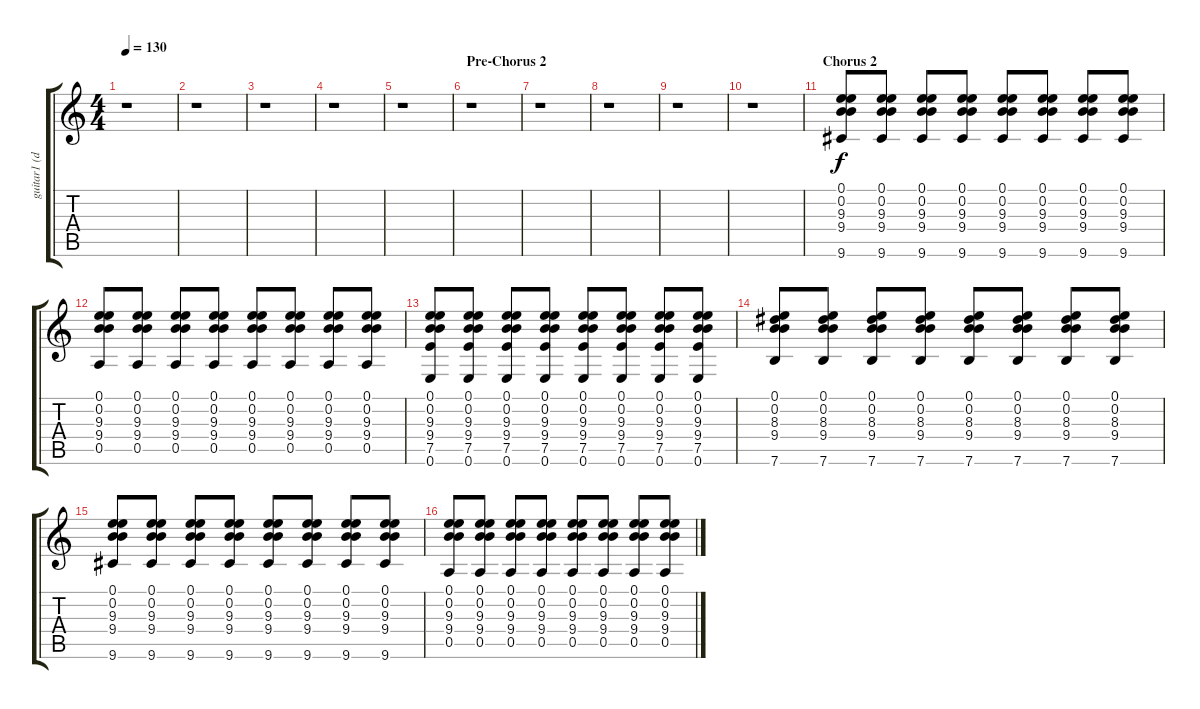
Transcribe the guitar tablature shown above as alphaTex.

\track ("guitar1 (drive)" "guitar1 (d") {instrument overdrivenguitar}
\staff {score tabs}
\tuning (E4 B3 G3 D3 A2 E2) {hide}
\ts (4 4)
\tempo 130
\clef g2
\ks c
r.1{dy f} |
r.1 |
r.1 |
r.1 |
r.1 |
\section ("" "Pre-Chorus 2")
r.1 |
r.1 |
r.1 |
r.1 |
r.1 |
\section ("" "Chorus 2")
(0.1 0.2 9.3 9.4 9.6).8 (0.1 0.2 9.3 9.4 9.6).8 (0.1 0.2 9.3 9.4 9.6).8 (0.1 0.2 9.3 9.4 9.6).8 (0.1 0.2 9.3 9.4 9.6).8 (0.1 0.2 9.3 9.4 9.6).8 (0.1 0.2 9.3 9.4 9.6).8 (0.1 0.2 9.3 9.4 9.6).8 |
(0.1 0.2 9.3 9.4 0.5).8 (0.1 0.2 9.3 9.4 0.5).8 (0.1 0.2 9.3 9.4 0.5).8 (0.1 0.2 9.3 9.4 0.5).8 (0.1 0.2 9.3 9.4 0.5).8 (0.1 0.2 9.3 9.4 0.5).8 (0.1 0.2 9.3 9.4 0.5).8 (0.1 0.2 9.3 9.4 0.5).8 |
(0.1 0.2 9.3 9.4 7.5 0.6).8 (0.1 0.2 9.3 9.4 7.5 0.6).8 (0.1 0.2 9.3 9.4 7.5 0.6).8 (0.1 0.2 9.3 9.4 7.5 0.6).8 (0.1 0.2 9.3 9.4 7.5 0.6).8 (0.1 0.2 9.3 9.4 7.5 0.6).8 (0.1 0.2 9.3 9.4 7.5 0.6).8 (0.1 0.2 9.3 9.4 7.5 0.6).8 |
(0.1 0.2 8.3 9.4 7.6).8 (0.1 0.2 8.3 9.4 7.6).8 (0.1 0.2 8.3 9.4 7.6).8 (0.1 0.2 8.3 9.4 7.6).8 (0.1 0.2 8.3 9.4 7.6).8 (0.1 0.2 8.3 9.4 7.6).8 (0.1 0.2 8.3 9.4 7.6).8 (0.1 0.2 8.3 9.4 7.6).8 |
(0.1 0.2 9.3 9.4 9.6).8 (0.1 0.2 9.3 9.4 9.6).8 (0.1 0.2 9.3 9.4 9.6).8 (0.1 0.2 9.3 9.4 9.6).8 (0.1 0.2 9.3 9.4 9.6).8 (0.1 0.2 9.3 9.4 9.6).8 (0.1 0.2 9.3 9.4 9.6).8 (0.1 0.2 9.3 9.4 9.6).8 |
(0.1 0.2 9.3 9.4 0.5).8 (0.1 0.2 9.3 9.4 0.5).8 (0.1 0.2 9.3 9.4 0.5).8 (0.1 0.2 9.3 9.4 0.5).8 (0.1 0.2 9.3 9.4 0.5).8 (0.1 0.2 9.3 9.4 0.5).8 (0.1 0.2 9.3 9.4 0.5).8 (0.1 0.2 9.3 9.4 0.5).8
